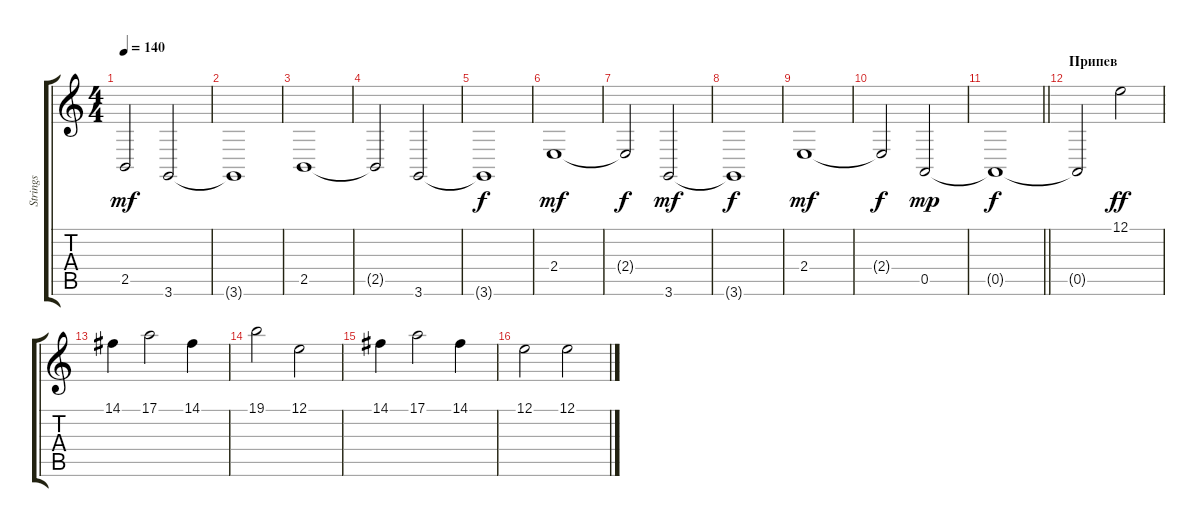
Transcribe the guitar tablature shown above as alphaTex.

\track ("Strings" "Strings") {instrument tremolostrings}
\staff {score tabs}
\tuning (E4 B3 G3 D3 A2 E2) {hide}
\ts (4 4)
\tempo 140
\clef g2
\ks c
2.5{t}.2{dy mf} 3.6.2 |
3.6{t}.1 |
2.5.1 |
2.5{t}.2 3.6.2 |
3.6{t}.1{dy f} |
2.4.1{dy mf} |
2.4{t}.2{dy f} 3.6.2{dy mf} |
3.6{t}.1{dy f} |
2.4.1{dy mf} |
2.4{t}.2{dy f} 0.5.2{dy mp} |
\barLineRight lightlight
0.5{t}.1{dy f} |
\section ("" "Припев")
0.5{t}.2 12.1.2{dy ff} |
14.1.4 17.1.2 14.1.4 |
19.1.2 12.1.2 |
14.1.4 17.1.2 14.1.4 |
12.1.2 12.1.2
